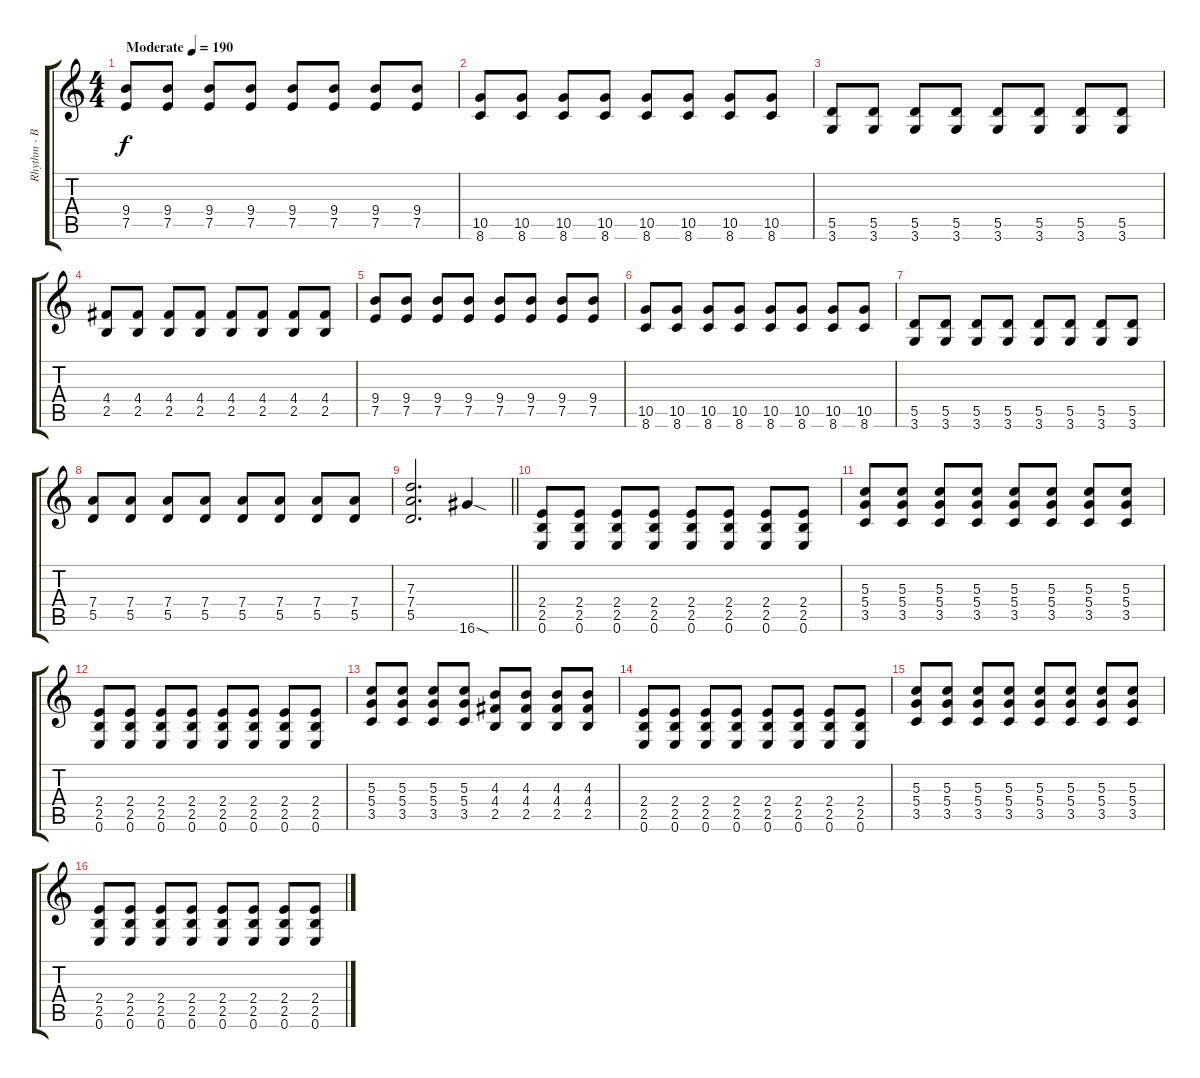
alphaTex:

\track ("Rhythm - Bizzy D." "Rhythm - B") {instrument distortionguitar}
\staff {score tabs}
\tuning (E4 B3 G3 D3 A2 E2) {hide}
\ts (4 4)
\tempo (190 "Moderate")
\clef g2
\ks c
(9.4 7.5).8{dy f instrument electricguitarclean} (9.4 7.5).8 (9.4 7.5).8 (9.4 7.5).8 (9.4 7.5).8 (9.4 7.5).8 (9.4 7.5).8 (9.4 7.5).8 |
(10.5 8.6).8 (10.5 8.6).8 (10.5 8.6).8 (10.5 8.6).8 (10.5 8.6).8 (10.5 8.6).8 (10.5 8.6).8 (10.5 8.6).8 |
(5.5 3.6).8 (5.5 3.6).8 (5.5 3.6).8 (5.5 3.6).8 (5.5 3.6).8 (5.5 3.6).8 (5.5 3.6).8 (5.5 3.6).8 |
(4.4 2.5).8 (4.4 2.5).8 (4.4 2.5).8 (4.4 2.5).8 (4.4 2.5).8 (4.4 2.5).8 (4.4 2.5).8 (4.4 2.5).8 |
(9.4 7.5).8 (9.4 7.5).8 (9.4 7.5).8 (9.4 7.5).8 (9.4 7.5).8 (9.4 7.5).8 (9.4 7.5).8 (9.4 7.5).8 |
(10.5 8.6).8 (10.5 8.6).8 (10.5 8.6).8 (10.5 8.6).8 (10.5 8.6).8 (10.5 8.6).8 (10.5 8.6).8 (10.5 8.6).8 |
(5.5 3.6).8 (5.5 3.6).8 (5.5 3.6).8 (5.5 3.6).8 (5.5 3.6).8 (5.5 3.6).8 (5.5 3.6).8 (5.5 3.6).8 |
(7.4 5.5).8 (7.4 5.5).8 (7.4 5.5).8 (7.4 5.5).8 (7.4 5.5).8 (7.4 5.5).8 (7.4 5.5).8 (7.4 5.5).8 |
\barLineRight lightlight
(7.3 7.4 5.5).2{d instrument distortionguitar} 16.6{sod}.4 |
(2.4 2.5 0.6).8 (2.4 2.5 0.6).8 (2.4 2.5 0.6).8 (2.4 2.5 0.6).8 (2.4 2.5 0.6).8 (2.4 2.5 0.6).8 (2.4 2.5 0.6).8 (2.4 2.5 0.6).8 |
(5.3 5.4 3.5).8 (5.3 5.4 3.5).8 (5.3 5.4 3.5).8 (5.3 5.4 3.5).8 (5.3 5.4 3.5).8 (5.3 5.4 3.5).8 (5.3 5.4 3.5).8 (5.3 5.4 3.5).8 |
(2.4 2.5 0.6).8 (2.4 2.5 0.6).8 (2.4 2.5 0.6).8 (2.4 2.5 0.6).8 (2.4 2.5 0.6).8 (2.4 2.5 0.6).8 (2.4 2.5 0.6).8 (2.4 2.5 0.6).8 |
(5.3 5.4 3.5).8 (5.3 5.4 3.5).8 (5.3 5.4 3.5).8 (5.3 5.4 3.5).8 (4.3 4.4 2.5).8 (4.3 4.4 2.5).8 (4.3 4.4 2.5).8 (4.3 4.4 2.5).8 |
(2.4 2.5 0.6).8 (2.4 2.5 0.6).8 (2.4 2.5 0.6).8 (2.4 2.5 0.6).8 (2.4 2.5 0.6).8 (2.4 2.5 0.6).8 (2.4 2.5 0.6).8 (2.4 2.5 0.6).8 |
(5.3 5.4 3.5).8 (5.3 5.4 3.5).8 (5.3 5.4 3.5).8 (5.3 5.4 3.5).8 (5.3 5.4 3.5).8 (5.3 5.4 3.5).8 (5.3 5.4 3.5).8 (5.3 5.4 3.5).8 |
(2.4 2.5 0.6).8 (2.4 2.5 0.6).8 (2.4 2.5 0.6).8 (2.4 2.5 0.6).8 (2.4 2.5 0.6).8 (2.4 2.5 0.6).8 (2.4 2.5 0.6).8 (2.4 2.5 0.6).8
